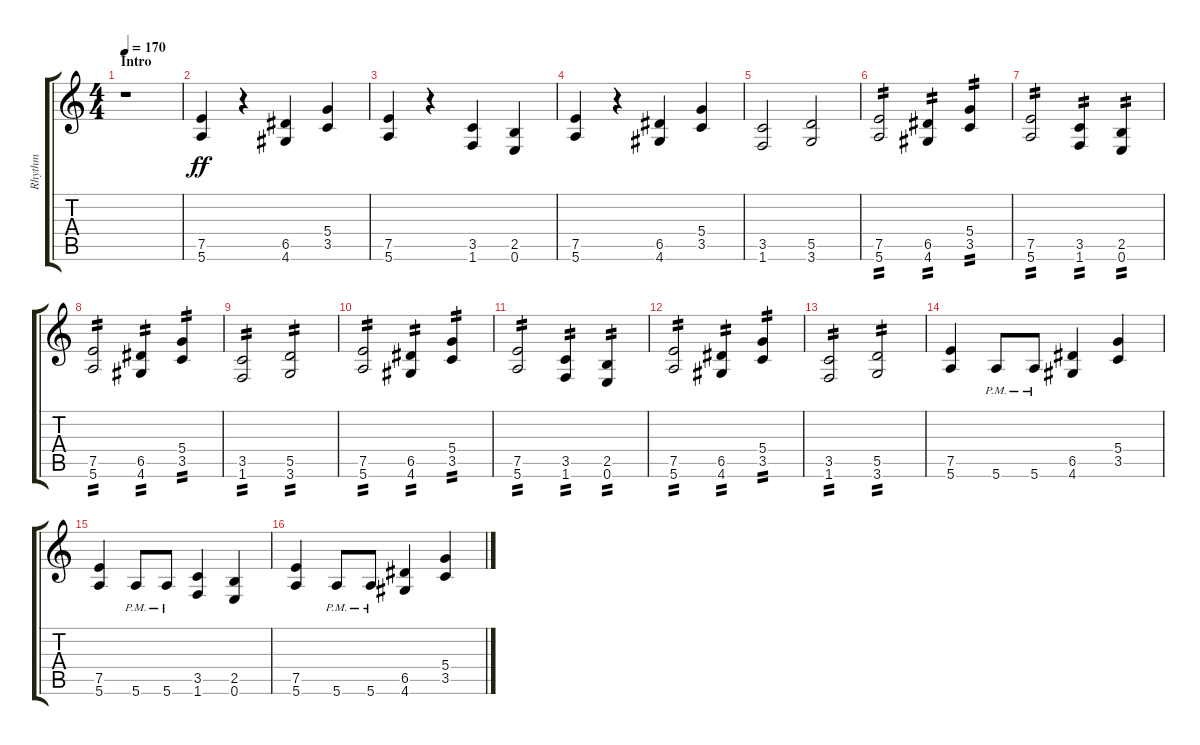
\track ("Rhythm" "Rhythm") {instrument distortionguitar}
\staff {score tabs}
\tuning (E4 B3 G3 D3 A2 E2) {hide}
\ts (4 4)
\section ("" "Intro")
\tempo 170
\clef g2
\ks c
r.1{dy ff instrument distortionguitar} |
(7.5 5.6).4 r.4 (6.5 4.6).4 (5.4 3.5).4 |
(7.5 5.6).4 r.4 (3.5 1.6).4 (2.5 0.6).4 |
(7.5 5.6).4 r.4 (6.5 4.6).4 (5.4 3.5).4 |
(3.5 1.6).2 (5.5 3.6).2 |
(7.5 5.6).2{tp 2} (6.5 4.6).4{tp 2} (5.4 3.5).4{tp 2} |
(7.5 5.6).2{tp 2} (3.5 1.6).4{tp 2} (2.5 0.6).4{tp 2} |
(7.5 5.6).2{tp 2} (6.5 4.6).4{tp 2} (5.4 3.5).4{tp 2} |
(3.5 1.6).2{tp 2} (5.5 3.6).2{tp 2} |
(7.5 5.6).2{tp 2} (6.5 4.6).4{tp 2} (5.4 3.5).4{tp 2} |
(7.5 5.6).2{tp 2} (3.5 1.6).4{tp 2} (2.5 0.6).4{tp 2} |
(7.5 5.6).2{tp 2} (6.5 4.6).4{tp 2} (5.4 3.5).4{tp 2} |
(3.5 1.6).2{tp 2} (5.5 3.6).2{tp 2} |
(7.5 5.6).4 5.6{pm}.8 5.6{pm}.8 (6.5 4.6).4 (5.4 3.5).4 |
(7.5 5.6).4 5.6{pm}.8 5.6{pm}.8 (3.5 1.6).4 (2.5 0.6).4 |
(7.5 5.6).4 5.6{pm}.8 5.6{pm}.8 (6.5 4.6).4 (5.4 3.5).4
